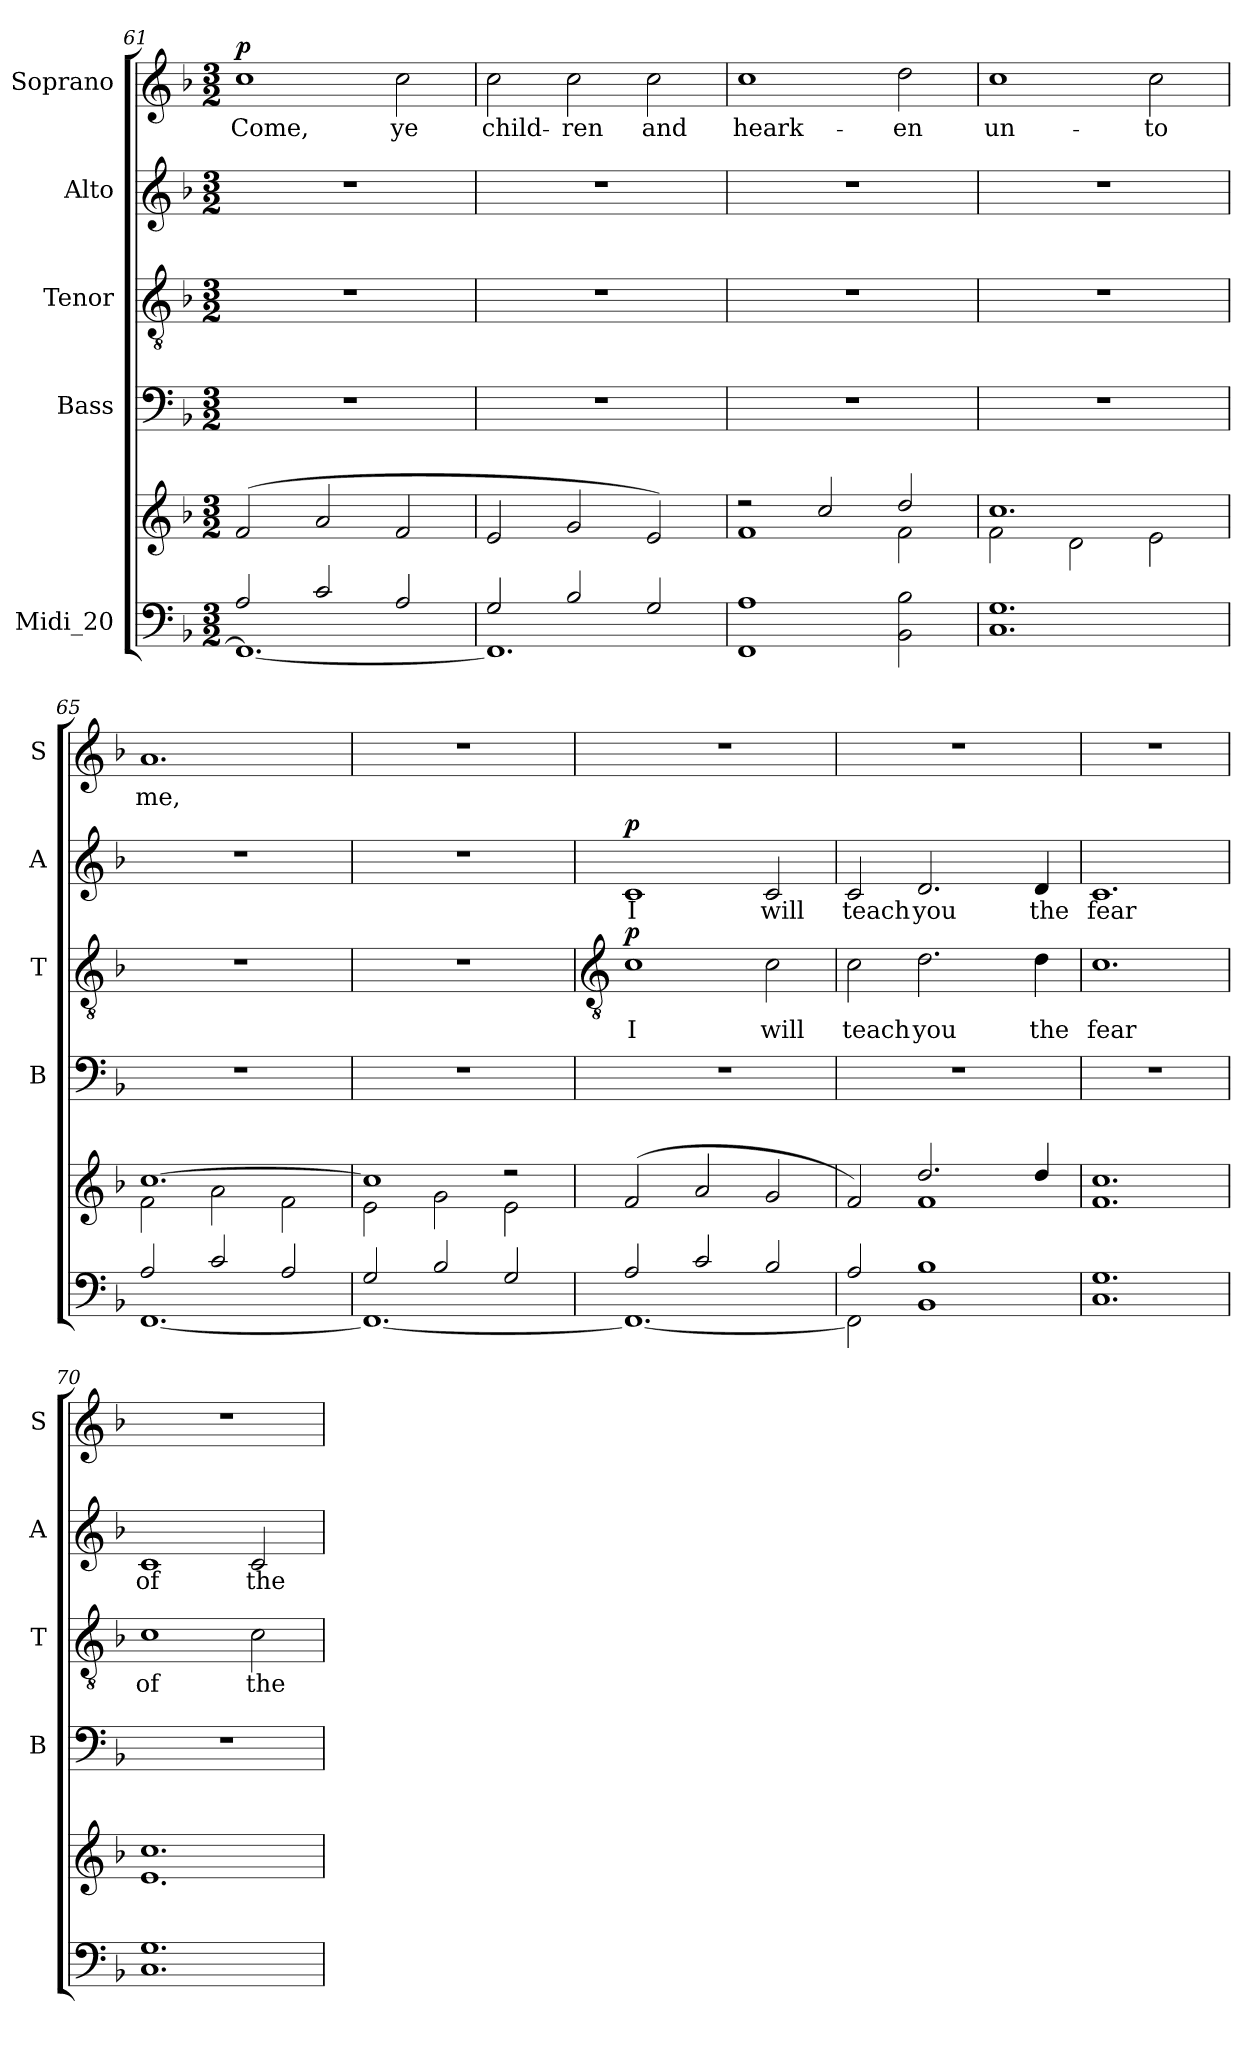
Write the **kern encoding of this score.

**kern	**kern	**kern	**kern	**text	**dynam	**kern	**text	**dynam	**kern	**text	**dynam
*part5	*part5	*part4	*part3	*part3	*part3	*part2	*part2	*part2	*part1	*part1	*part1
*staff6	*staff5	*staff4	*staff3	*staff3	*staff3	*staff2	*staff2	*staff2	*staff1	*staff1	*staff1
*I"Midi_20	*	*I"Bass	*I"Tenor	*	*	*I"Alto	*	*	*I"Soprano	*	*
*	*	*I'B	*I'T	*	*	*I'A	*	*	*I'S	*	*
*clefF4	*clefG2	*clefF4	*clefGv2	*	*	*clefG2	*	*	*clefG2	*	*
*k[b-]	*k[b-]	*k[b-]	*k[b-]	*	*	*k[b-]	*	*	*k[b-]	*	*
*F:	*F:	*F:	*F:	*	*	*F:	*	*	*F:	*	*
*M3/2	*M3/2	*M3/2	*M3/2	*	*	*M3/2	*	*	*M3/2	*	*
=61	=61	=61	=61	=61	=61	=61	=61	=61	=61	=61	=61
*^	*^	*	*	*	*	*	*	*	*	*	*
!	!	!	!LO:N:vis=1	!LO:N:vis=1	!LO:N:vis=1	!	!	!LO:N:vis=1	!	!	!	!LO:LY:b	!LO:DY:b
2A/	1.FF_	(>2f/	1.ryy	1.r	1.r	.	.	1.r	.	.	1cc	Come,	p
2c/	.	2a/	.	.	.	.	.	.	.	.	.	.	.
!	!	!	!	!	!	!	!	!	!	!	!	!LO:LY:b	!
2A/	.	2f/	.	.	.	.	.	.	.	.	2cc	ye	.
=62	=62	=62	=62	=62	=62	=62	=62	=62	=62	=62	=62	=62	=62
!	!	!	!LO:N:vis=1	!LO:N:vis=1	!LO:N:vis=1	!	!	!LO:N:vis=1	!	!	!	!LO:LY:b	!
2G/	1.FF]	2e/	1.ryy	1.r	1.r	.	.	1.r	.	.	2cc	child-	.
!	!	!	!	!	!	!	!	!	!	!	!	!LO:LY:b	!
2B-/	.	2g/	.	.	.	.	.	.	.	.	2cc	-ren	.
!	!	!	!	!	!	!	!	!	!	!	!	!LO:LY:b	!
2G/	.	2e/)	.	.	.	.	.	.	.	.	2cc	and	.
=63	=63	=63	=63	=63	=63	=63	=63	=63	=63	=63	=63	=63	=63
!LO:N:vis=1	!	!	!	!LO:N:vis=1	!LO:N:vis=1	!	!	!LO:N:vis=1	!	!	!	!LO:LY:b	!
1.ryy	1FF 1A	2r	1f	1.r	1.r	.	.	1.r	.	.	1cc	heark-	.
.	.	2cc/	.	.	.	.	.	.	.	.	.	.	.
!	!	!	!	!	!	!	!	!	!	!	!	!LO:LY:b	!
.	2BB- 2B-	2dd/	2f\	.	.	.	.	.	.	.	2dd	-en	.
=64	=64	=64	=64	=64	=64	=64	=64	=64	=64	=64	=64	=64	=64
!LO:N:vis=1	!	!	!	!LO:N:vis=1	!LO:N:vis=1	!	!	!LO:N:vis=1	!	!	!	!LO:LY:b	!
1.ryy	1.C 1.G	1.cc/	2f\	1.r	1.r	.	.	1.r	.	.	1cc	un-	.
.	.	.	2d\	.	.	.	.	.	.	.	.	.	.
!	!	!	!	!	!	!	!	!	!	!	!	!LO:LY:b	!
.	.	.	2e\	.	.	.	.	.	.	.	2cc	-to	.
=65	=65	=65	=65	=65	=65	=65	=65	=65	=65	=65	=65	=65	=65
!	!	!	!	!LO:N:vis=1	!LO:N:vis=1	!	!	!LO:N:vis=1	!	!	!	!LO:LY:b	!
2A/	[1.FF	[1.cc/	2f\	1.r	1.r	.	.	1.r	.	.	1.a	me,	.
2c/	.	.	2a\	.	.	.	.	.	.	.	.	.	.
2A/	.	.	2f\	.	.	.	.	.	.	.	.	.	.
=66	=66	=66	=66	=66	=66	=66	=66	=66	=66	=66	=66	=66	=66
!	!	!	!	!LO:N:vis=1	!LO:N:vis=1	!	!	!LO:N:vis=1	!	!	!LO:N:vis=1	!	!
2G/	1.FF_	1cc/]	2e\	1.r	1.r	.	.	1.r	.	.	1.r	.	.
2B-/	.	.	2g\	.	.	.	.	.	.	.	.	.	.
2G/	.	2r	2e\	.	.	.	.	.	.	.	.	.	.
!!LO:LB:g=z
=67	=67	=67	=67	=67	=67	=67	=67	=67	=67	=67	=67	=67	=67
*	*	*	*	*	*clefGv2	*	*	*	*	*	*	*	*
!	!	!	!LO:N:vis=1	!LO:N:vis=1	!	!LO:LY:b	!LO:DY:b	!	!LO:LY:b	!LO:DY:b	!LO:N:vis=1	!	!
2A/	1.FF_	(>2f/	1.ryy	1.r	1c	I	p	1c	I	p	1.r	.	.
2c/	.	2a/	.	.	.	.	.	.	.	.	.	.	.
!	!	!	!	!	!	!LO:LY:b	!	!	!LO:LY:b	!	!	!	!
2B-/	.	2g/	.	.	2c	will	.	2c	will	.	.	.	.
=68	=68	=68	=68	=68	=68	=68	=68	=68	=68	=68	=68	=68	=68
!	!	!	!	!LO:N:vis=1	!	!LO:LY:b	!	!	!LO:LY:b	!	!LO:N:vis=1	!	!
2A/	2FF]	2f/)	2ryy	1.r	2c	teach	.	2c	teach	.	1.r	.	.
!	!	!	!	!	!	!LO:LY:b	!	!	!LO:LY:b	!	!	!	!
2ryy	1BB- 1B-	2.dd/	1f	.	2.d	you	.	2.d	you	.	.	.	.
2ryy	.	.	.	.	.	.	.	.	.	.	.	.	.
!	!	!	!	!	!	!LO:LY:b	!	!	!LO:LY:b	!	!	!	!
.	.	4dd/	.	.	4d	the	.	4d	the	.	.	.	.
=69	=69	=69	=69	=69	=69	=69	=69	=69	=69	=69	=69	=69	=69
!LO:N:vis=1	!	!	!	!LO:N:vis=1	!	!LO:LY:b	!	!	!LO:LY:b	!	!LO:N:vis=1	!	!
1.ryy	1.C 1.G	1.cc/	1.f	1.r	1.c	fear	.	1.c	fear	.	1.r	.	.
=70	=70	=70	=70	=70	=70	=70	=70	=70	=70	=70	=70	=70	=70
!LO:N:vis=1	!	!LO:N:vis=1	!	!LO:N:vis=1	!	!LO:LY:b	!	!	!LO:LY:b	!	!LO:N:vis=1	!	!
1.ryy	1.C 1.G	1.ryy	1.e 1.cc	1.r	1c	of	.	1c	of	.	1.r	.	.
!	!	!	!	!	!	!LO:LY:b	!	!	!LO:LY:b	!	!	!	!
.	.	.	.	.	2c	the	.	2c	the	.	.	.	.
*v	*v	*	*	*	*	*	*	*	*	*	*	*	*
*	*v	*v	*	*	*	*	*	*	*	*	*	*
=	=	=	=	=	=	=	=	=	=	=	=
*-	*-	*-	*-	*-	*-	*-	*-	*-	*-	*-	*-
